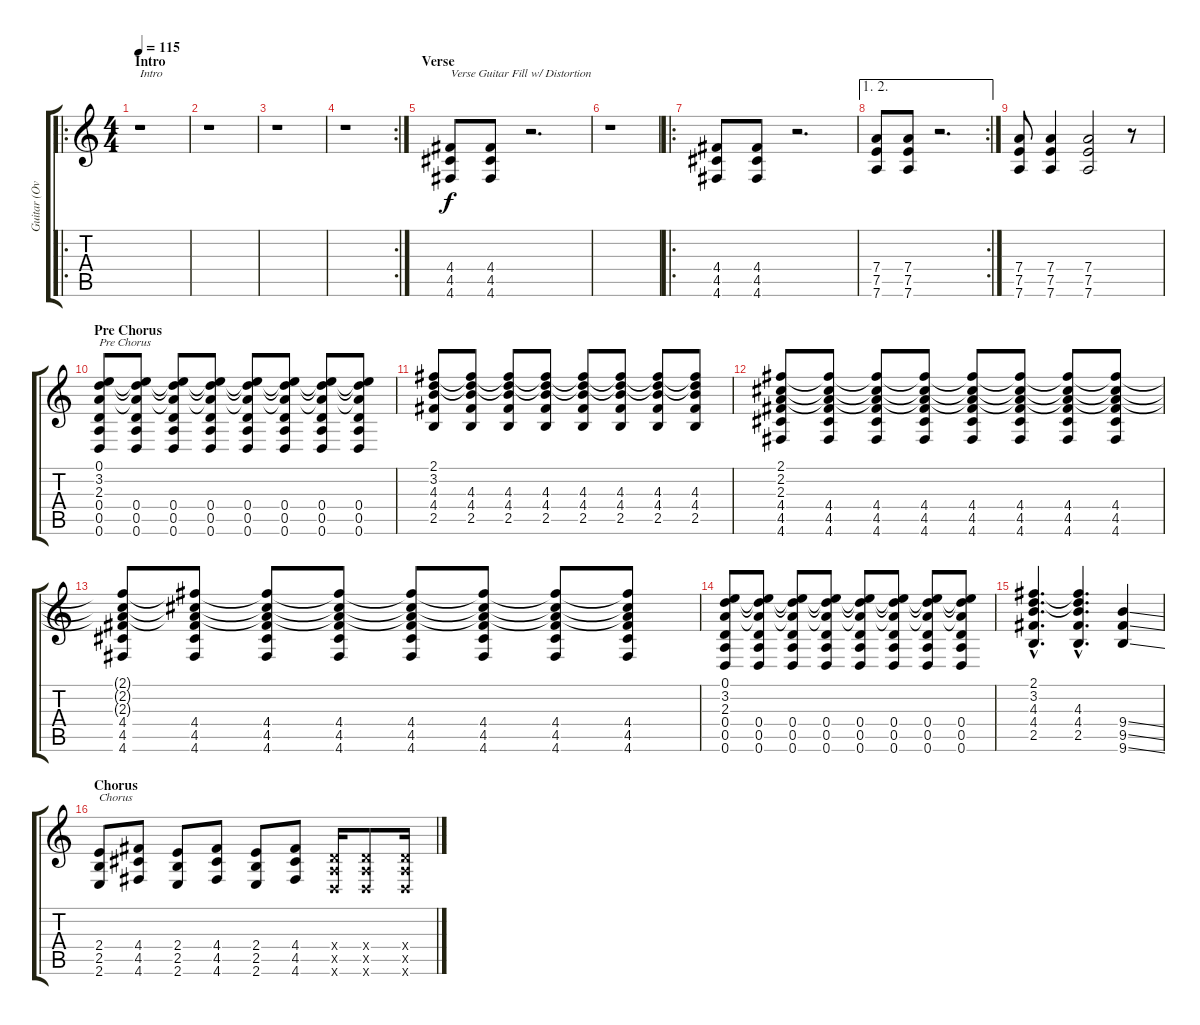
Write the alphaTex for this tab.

\track ("Guitar (Overdubs/Fills)" "Guitar (Ov") {instrument distortionguitar}
\staff {score tabs}
\tuning (E4 B3 G3 D3 A2 D2) {hide}
\ro
\ts (4 4)
\section ("" "Intro")
\tempo 115
\clef g2
\ks c
r.1{txt "Intro" dy f instrument distortionguitar} |
r.1 |
r.1 |
\rc 2
r.1 |
\section ("" "Verse")
(4.4 4.5 4.6).8{txt "Verse Guitar Fill w/ Distortion"} (4.4 4.5 4.6).8 r.2{d} |
r.1 |
\ro
(4.4 4.5 4.6).8 (4.4 4.5 4.6).8 r.2{d} |
\ae (1 2)
\rc 2
(7.4 7.5 7.6).8 (7.4 7.5 7.6).8 r.2{d} |
(7.4 7.5 7.6).8 (7.4 7.5 7.6).4 (7.4 7.5 7.6).2 r.8 |
\section ("" "Pre Chorus")
(0.1 3.2 2.3 0.4 0.5 0.6).8{txt "Pre Chorus"} (0.1{t} 3.2{t} 2.3{t} 0.4 0.5 0.6).8 (0.1{t} 3.2{t} 2.3{t} 0.4 0.5 0.6).8 (0.1{t} 3.2{t} 2.3{t} 0.4 0.5 0.6).8 (0.1{t} 3.2{t} 2.3{t} 0.4 0.5 0.6).8 (0.1{t} 3.2{t} 2.3{t} 0.4 0.5 0.6).8 (0.1{t} 3.2{t} 2.3{t} 0.4 0.5 0.6).8 (0.1{t} 3.2{t} 2.3{t} 0.4 0.5 0.6).8 |
(2.1 3.2 4.3 4.4 2.5).8 (2.1{t} 3.2{t} 4.3 4.4 2.5).8 (2.1{t} 3.2{t} 4.3 4.4 2.5).8 (2.1{t} 3.2{t} 4.3 4.4 2.5).8 (2.1{t} 3.2{t} 4.3 4.4 2.5).8 (2.1{t} 3.2{t} 4.3 4.4 2.5).8 (2.1{t} 3.2{t} 4.3 4.4 2.5).8 (2.1{t} 3.2{t} 4.3 4.4 2.5).8 |
(2.1 2.2 2.3 4.4 4.5 4.6).8 (2.1{t} 2.2{t} 2.3{t} 4.4 4.5 4.6).8 (2.1{t} 2.2{t} 2.3{t} 4.4 4.5 4.6).8 (2.1{t} 2.2{t} 2.3{t} 4.4 4.5 4.6).8 (2.1{t} 2.2{t} 2.3{t} 4.4 4.5 4.6).8 (2.1{t} 2.2{t} 2.3{t} 4.4 4.5 4.6).8 (2.1{t} 2.2{t} 2.3{t} 4.4 4.5 4.6).8 (2.1{t} 2.2{t} 2.3{t} 4.4 4.5 4.6).8 |
(2.1{t} 2.2{t} 2.3{t} 4.4 4.5 4.6).8 (2.1{t} 2.2{t} 2.3{t} 4.4 4.5 4.6).8 (2.1{t} 2.2{t} 2.3{t} 4.4 4.5 4.6).8 (2.1{t} 2.2{t} 2.3{t} 4.4 4.5 4.6).8 (2.1{t} 2.2{t} 2.3{t} 4.4 4.5 4.6).8 (2.1{t} 2.2{t} 2.3{t} 4.4 4.5 4.6).8 (2.1{t} 2.2{t} 2.3{t} 4.4 4.5 4.6).8 (2.1{t} 2.2{t} 2.3{t} 4.4 4.5 4.6).8 |
(0.1 3.2 2.3 0.4 0.5 0.6).8 (0.1{t} 3.2{t} 2.3{t} 0.4 0.5 0.6).8 (0.1{t} 3.2{t} 2.3{t} 0.4 0.5 0.6).8 (0.1{t} 3.2{t} 2.3{t} 0.4 0.5 0.6).8 (0.1{t} 3.2{t} 2.3{t} 0.4 0.5 0.6).8 (0.1{t} 3.2{t} 2.3{t} 0.4 0.5 0.6).8 (0.1{t} 3.2{t} 2.3{t} 0.4 0.5 0.6).8 (0.1{t} 3.2{t} 2.3{t} 0.4 0.5 0.6).8 |
(2.1{hac} 3.2{hac} 4.3{hac} 4.4{hac} 2.5{hac}).4{d} (2.1{hac t} 3.2{hac t} 4.3{hac} 4.4{hac} 2.5{hac}).4{d} (9.4{ss} 9.5{ss} 9.6{ss}).4 |
\section ("" "Chorus")
(2.4 2.5 2.6).8{txt "Chorus"} (4.4 4.5 4.6).8 (2.4 2.5 2.6).8 (4.4 4.5 4.6).8 (2.4 2.5 2.6).8 (4.4 4.5 4.6).8 (0.4{x} 0.5{x} 0.6{x}).16 (0.4{x} 0.5{x} 0.6{x}).8 (0.4{x} 0.5{x} 0.6{x}).16
